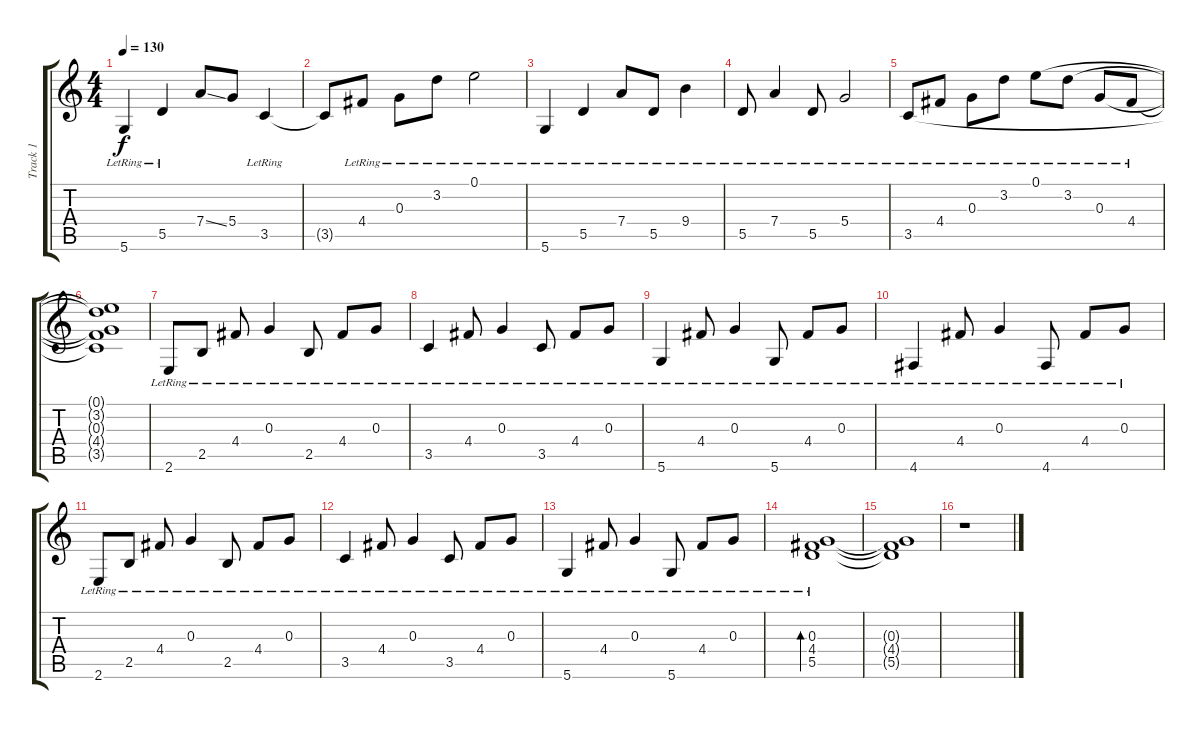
\track ("Track 1" "Track 1") {instrument acousticguitarsteel}
\staff {score tabs}
\tuning (E4 B3 G3 D3 A2 D2) {hide}
\ts (4 4)
\tempo 130
\clef g2
\ks c
5.6{lr}.4{dy f} 5.5{lr}.4 7.4{ss}.8 5.4.8 3.5{lr}.4 |
3.5{t}.8 4.4{lr}.8 0.3{lr}.8 3.2{lr}.8 0.1{lr}.2 |
5.6{lr}.4 5.5{lr}.4 7.4{lr}.8 5.5{lr}.8 9.4{lr}.4 |
5.5{lr}.8 7.4{lr}.4 5.5{lr}.8 5.4{lr}.2 |
3.5{lr}.8 4.4{lr}.8 0.3{lr}.8 3.2{lr}.8 0.1{lr}.8 3.2{lr}.8 0.3{lr}.8 4.4{lr}.8 |
(0.1{t} 3.2{t} 0.3{t} 4.4{t} 3.5{t}).1 |
2.6{lr}.8 2.5{lr}.8 4.4{lr}.8 0.3{lr}.4 2.5{lr}.8 4.4{lr}.8 0.3{lr}.8 |
3.5{lr}.4 4.4{lr}.8 0.3{lr}.4 3.5{lr}.8 4.4{lr}.8 0.3{lr}.8 |
5.6{lr}.4 4.4{lr}.8 0.3{lr}.4 5.6{lr}.8 4.4{lr}.8 0.3{lr}.8 |
4.6{lr}.4 4.4{lr}.8 0.3{lr}.4 4.6{lr}.8 4.4{lr}.8 0.3{lr}.8 |
2.6{lr}.8 2.5{lr}.8 4.4{lr}.8 0.3{lr}.4 2.5{lr}.8 4.4{lr}.8 0.3{lr}.8 |
3.5{lr}.4 4.4{lr}.8 0.3{lr}.4 3.5{lr}.8 4.4{lr}.8 0.3{lr}.8 |
5.6{lr}.4 4.4{lr}.8 0.3{lr}.4 5.6{lr}.8 4.4{lr}.8 0.3{lr}.8 |
(0.3{lr} 4.4{lr} 5.5{lr}).1{bd 240} |
(0.3{t} 4.4{t} 5.5{t}).1 |
r.1
